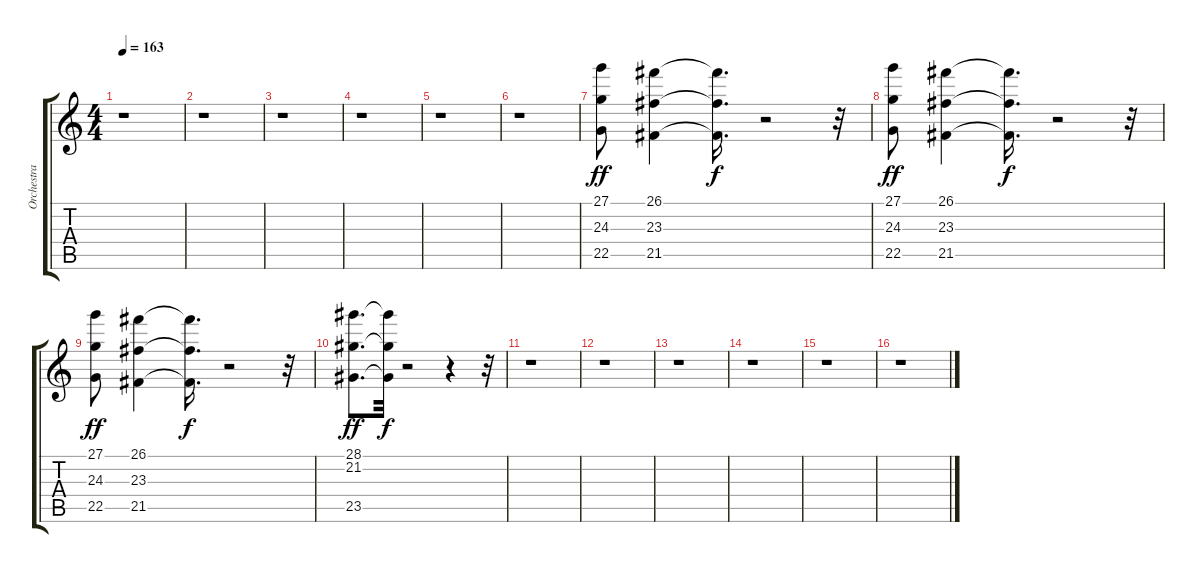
\track ("Orchestra Hit" "Orchestra ") {instrument orchestrahit}
\staff {score tabs}
\tuning (E4 B3 G3 D3 A2 E2) {hide}
\ts (4 4)
\tempo 163
\clef g2
\ks c
r.1{dy f} |
r.1 |
r.1 |
r.1 |
r.1 |
r.1 |
(27.1 24.3 22.5).8{dy ff} (26.1 23.3 21.5).4 (26.1{t} 23.3{t} 21.5{t}).16{d dy f} r.2 r.32 |
(27.1 24.3 22.5).8{dy ff} (26.1 23.3 21.5).4 (26.1{t} 23.3{t} 21.5{t}).16{d dy f} r.2 r.32 |
(27.1 24.3 22.5).8{dy ff} (26.1 23.3 21.5).4 (26.1{t} 23.3{t} 21.5{t}).16{d dy f} r.2 r.32 |
(28.1 21.2 23.5).8{d dy ff} (28.1{t} 21.2{t} 23.5{t}).32{dy f} r.2 r.4 r.32 |
r.1 |
r.1 |
r.1 |
r.1 |
r.1 |
r.1
